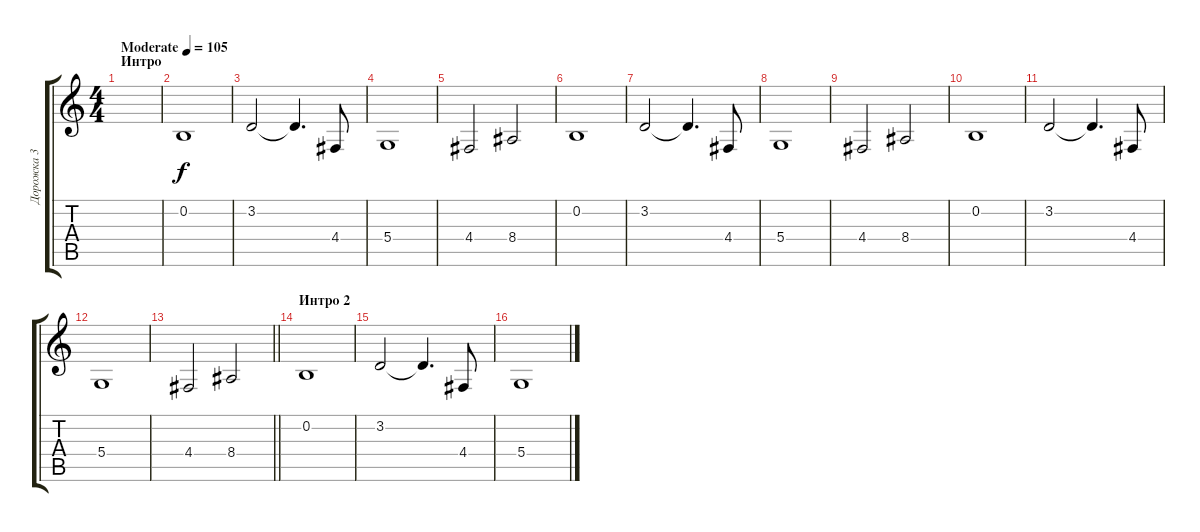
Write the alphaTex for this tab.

\track ("Дорожка 3" "Дорожка 3") {instrument lead2sawtooth}
\staff {score tabs}
\tuning (E4 B3 G3 D3 A2 E2) {hide}
\ts (4 4)
\section ("" "Интро")
\tempo (105 "Moderate")
\clef g2
\ks c
|
0.2.1 |
3.2.2 3.2{t}.4{d} 4.4.8 |
5.4.1 |
4.4.2 8.4.2 |
0.2.1 |
3.2.2 3.2{t}.4{d} 4.4.8 |
5.4.1 |
4.4.2 8.4.2 |
0.2.1 |
3.2.2 3.2{t}.4{d} 4.4.8 |
5.4.1 |
\barLineRight lightlight
4.4.2 8.4.2 |
\section ("" "Интро 2")
0.2.1 |
3.2.2 3.2{t}.4{d} 4.4.8 |
5.4.1
